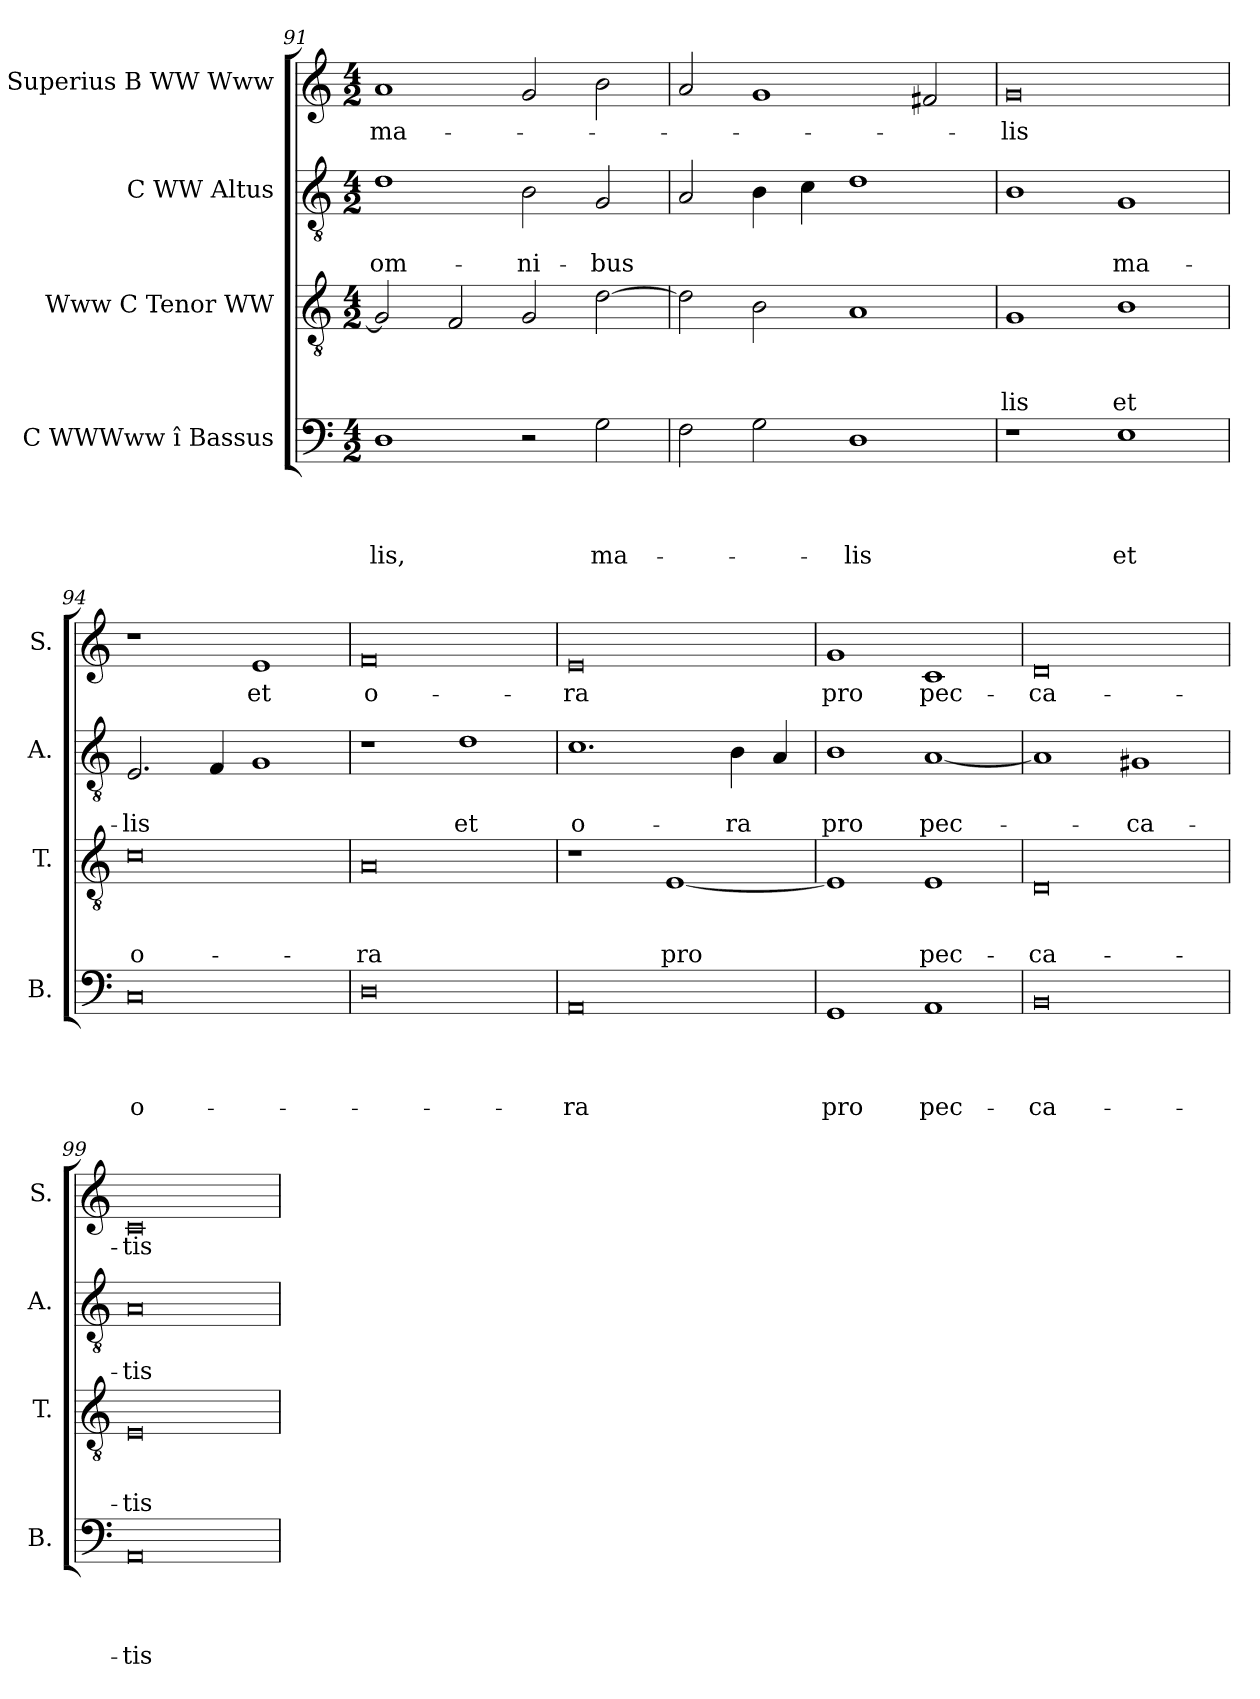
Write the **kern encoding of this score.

**kern	**text	**text	**text	**text	**kern	**text	**text	**text	**kern	**text	**text	**kern	**text
*part4	*part4	*part4	*part4	*part4	*part3	*part3	*part3	*part3	*part2	*part2	*part2	*part1	*part1
*staff4	*staff4	*staff4	*staff4	*staff4	*staff3	*staff3	*staff3	*staff3	*staff2	*staff2	*staff2	*staff1	*staff1
*I"C WWWww î Bassus	*	*	*	*	*I"Www C Tenor WW	*	*	*	*I"C WW Altus	*	*	*I"C Superius B WW Www	*
*I'B.	*	*	*	*	*I'T.	*	*	*	*I'A.	*	*	*I'S.	*
*clefF4	*	*	*	*	*clefGv2	*	*	*	*clefGv2	*	*	*clefG2	*
*k[]	*	*	*	*	*k[]	*	*	*	*k[]	*	*	*k[]	*
*C:	*	*	*	*	*C:	*	*	*	*C:	*	*	*C:	*
*M4/2	*	*	*	*	*M4/2	*	*	*	*M4/2	*	*	*M4/2	*
=91	=91	=91	=91	=91	=91	=91	=91	=91	=91	=91	=91	=91	=91
!	!	!	!	!LO:LY:b	!	!	!	!	!	!	!LO:LY:b	!	!LO:LY:b
1D	.	.	.	-lis,	2G/]	.	.	.	1d	.	om-	1a	ma-
.	.	.	.	.	2F/	.	.	.	.	.	.	.	.
!	!	!	!	!	!	!	!	!	!	!	!LO:LY:b	!	!
2r	.	.	.	.	2G/	.	.	.	2B\	.	-ni-	2g/	.
!	!	!	!	!LO:LY:b	!	!	!	!	!	!	!LO:LY:b	!	!
2G\	.	.	.	ma-	[<2d\	.	.	.	2G/	.	-bus	2b\	.
!!LO:LB:g=z
=92	=92	=92	=92	=92	=92	=92	=92	=92	=92	=92	=92	=92	=92
2F\	.	.	.	.	2d\]	.	.	.	2A/	.	.	2a/	.
2G\	.	.	.	.	2B\	.	.	.	4B\	.	.	1g	.
.	.	.	.	.	.	.	.	.	4c\	.	.	.	.
!	!	!	!	!LO:LY:b	!	!	!	!	!	!	!	!	!
1D	.	.	.	-lis	1A	.	.	.	1d	.	.	.	.
.	.	.	.	.	.	.	.	.	.	.	.	2f#/	.
=93	=93	=93	=93	=93	=93	=93	=93	=93	=93	=93	=93	=93	=93
!	!	!	!	!	!	!	!	!LO:LY:b	!	!	!	!	!LO:LY:b
1r	.	.	.	.	1G	.	.	-lis	1B	.	.	0g	-lis
!	!	!	!	!LO:LY:b	!	!	!	!LO:LY:b	!	!	!LO:LY:b	!	!
1E	.	.	.	et	1B	.	.	et	1G	.	ma-	.	.
=94	=94	=94	=94	=94	=94	=94	=94	=94	=94	=94	=94	=94	=94
!	!	!	!	!LO:LY:b:rj	!	!	!	!LO:LY:b:rj	!	!	!LO:LY:b	!	!
0C	.	.	.	o-	0c	.	.	o-	2.E/	.	-lis	1r	.
.	.	.	.	.	.	.	.	.	4F/	.	.	.	.
!	!	!	!	!	!	!	!	!	!	!	!	!	!LO:LY:b
.	.	.	.	.	.	.	.	.	1G	.	.	1e	et
=95	=95	=95	=95	=95	=95	=95	=95	=95	=95	=95	=95	=95	=95
!	!	!	!	!	!	!	!	!LO:LY:b:rj	!	!	!	!	!LO:LY:b:rj
0D	.	.	.	.	0A	.	.	-ra	1r	.	.	0f	o-
!	!	!	!	!	!	!	!	!	!	!	!LO:LY:b	!	!
.	.	.	.	.	.	.	.	.	1d	.	et	.	.
=96	=96	=96	=96	=96	=96	=96	=96	=96	=96	=96	=96	=96	=96
!	!	!	!	!LO:LY:b:rj	!	!	!	!	!	!	!LO:LY:b:rj	!	!LO:LY:b:rj
0AA	.	.	.	-ra	1r	.	.	.	1.c	.	o-	0e	-ra
!	!	!	!	!	!	!	!	!LO:LY:b	!	!	!	!	!
.	.	.	.	.	[<1E	.	.	pro	.	.	.	.	.
!	!	!	!	!	!	!	!	!	!	!	!LO:LY:b	!	!
.	.	.	.	.	.	.	.	.	4B\	.	-ra	.	.
.	.	.	.	.	.	.	.	.	4A/	.	.	.	.
=97	=97	=97	=97	=97	=97	=97	=97	=97	=97	=97	=97	=97	=97
!	!	!	!	!LO:LY:b	!	!	!	!	!	!	!LO:LY:b	!	!LO:LY:b
1GG	.	.	.	pro	1E]	.	.	.	1B	.	pro	1g	pro
!	!	!	!	!LO:LY:b	!	!	!	!LO:LY:b	!	!	!LO:LY:b	!	!LO:LY:b
1AA	.	.	.	pec-	1E	.	.	pec-	[<1A	.	pec-	1c	pec-
!!LO:LB:g=z
=98	=98	=98	=98	=98	=98	=98	=98	=98	=98	=98	=98	=98	=98
!	!	!	!	!LO:LY:b	!	!	!	!LO:LY:b	!	!	!	!	!LO:LY:b
0BB	.	.	.	-ca-	0D	.	.	-ca-	1A]	.	.	0d	-ca-
!	!	!	!	!	!	!	!	!	!	!	!LO:LY:b	!	!
.	.	.	.	.	.	.	.	.	1G#	.	-ca-	.	.
=99	=99	=99	=99	=99	=99	=99	=99	=99	=99	=99	=99	=99	=99
!	!	!	!	!LO:LY:b	!	!	!	!LO:LY:b	!	!	!LO:LY:b	!	!LO:LY:b
0AA	.	.	.	-tis	0E	.	.	-tis	0A	.	-tis	0c	-tis
=	=	=	=	=	=	=	=	=	=	=	=	=	=
*-	*-	*-	*-	*-	*-	*-	*-	*-	*-	*-	*-	*-	*-
